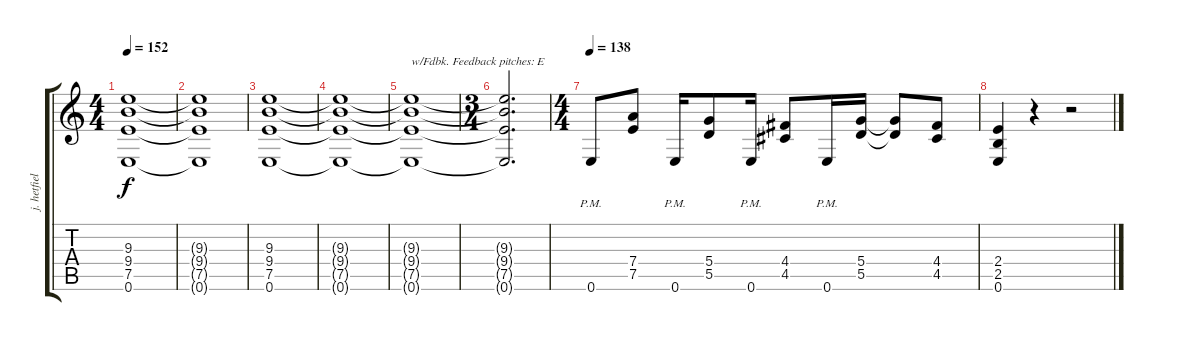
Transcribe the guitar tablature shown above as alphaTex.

\track ("j. hetfield - rhythm guitar" "j. hetfiel") {instrument distortionguitar}
\staff {score tabs}
\tuning (E4 B3 G3 D3 A2 E2) {hide}
\ts (4 4)
\tempo 152
\clef g2
\ks c
(9.3{t} 9.4{t} 7.5{t} 0.6{t}).1{dy f} |
(9.3{t} 9.4{t} 7.5{t} 0.6{t}).1 |
(9.3 9.4 7.5 0.6).1 |
(9.3{t} 9.4{t} 7.5{t} 0.6{t}).1 |
(9.3{t} 9.4{t} 7.5{t} 0.6{t}).1{txt "w/Fdbk. Feedback pitches: E"} |
\ts (3 4)
(9.3{t} 9.4{t} 7.5{t} 0.6{t}).2{d} |
\ts (4 4)
\tempo 138
0.6{pm}.8 (7.4 7.5).8 0.6{pm}.16 (5.4 5.5).8 0.6{pm}.16 (4.4 4.5).8 0.6{pm}.16 (5.4 5.5).16 (5.4{t} 5.5{t}).8 (4.4 4.5).8 |
(2.4 2.5 0.6).4 r.4 r.2
